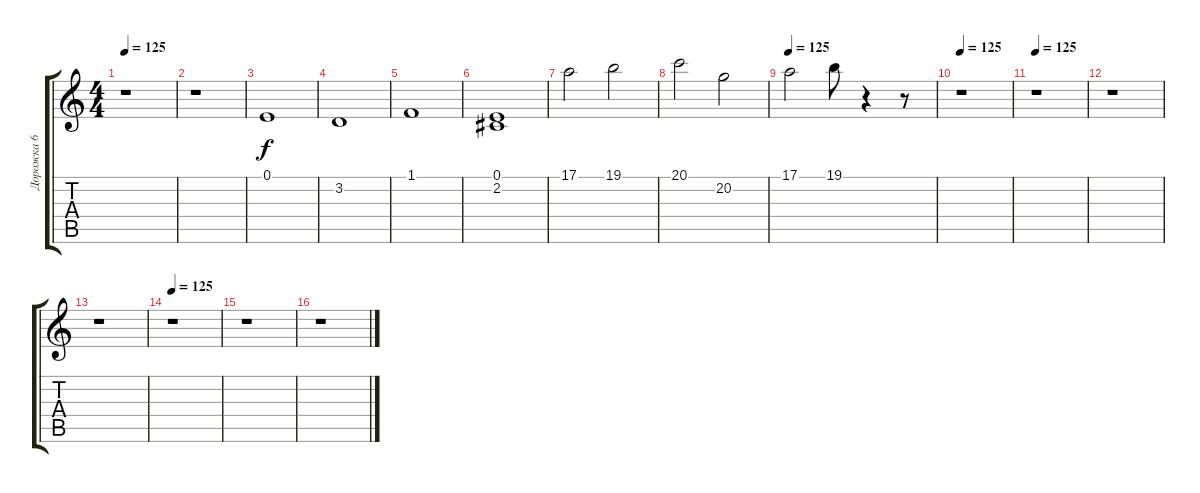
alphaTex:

\track ("Дорожка 6" "Дорожка 6") {instrument stringensemble1}
\staff {score tabs}
\tuning (E4 B3 G3 D3 A2 E2) {hide}
\ts (4 4)
\tempo 125
\clef g2
\ks c
r.1{dy f} |
r.1 |
0.1.1 |
3.2.1 |
1.1.1 |
(0.1 2.2).1 |
17.1.2 19.1.2 |
20.1.2 20.2.2 |
\tempo 125
17.1.2 19.1.8 r.4 r.8 |
\tempo 125
r.1 |
\tempo 125
r.1 |
r.1 |
r.1 |
\tempo 125
r.1 |
r.1 |
r.1
